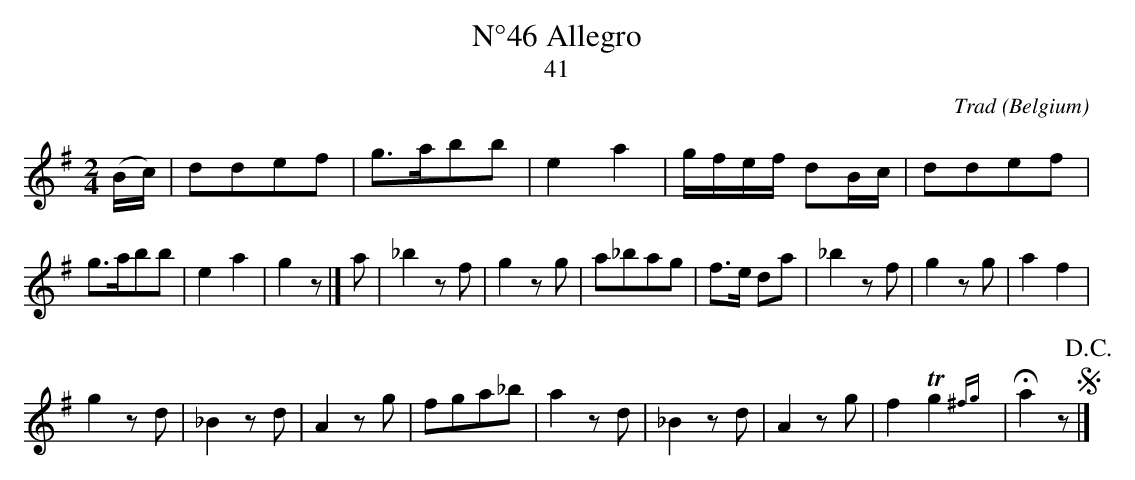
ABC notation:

X:1
T:N°46 Allegro
T:41
C:Trad
O:Belgium
M:2/4
L:1/8
K:Gmaj
(B/c/)|ddef|g>abb|e2a2|g/f/e/f/ dB/c/|ddef|
g>abb|e2a2|g2z|]a|_b2zf|g2zg|a_bag|f>e da|_b2zf|g2zg|a2f2|
g2zd|_B2zd|A2zg|fga_b|a2zd|_B2zd|A2zg|f2!trill!g2{^fg}|!fermata!a2z!segno!!D.C.!|]
